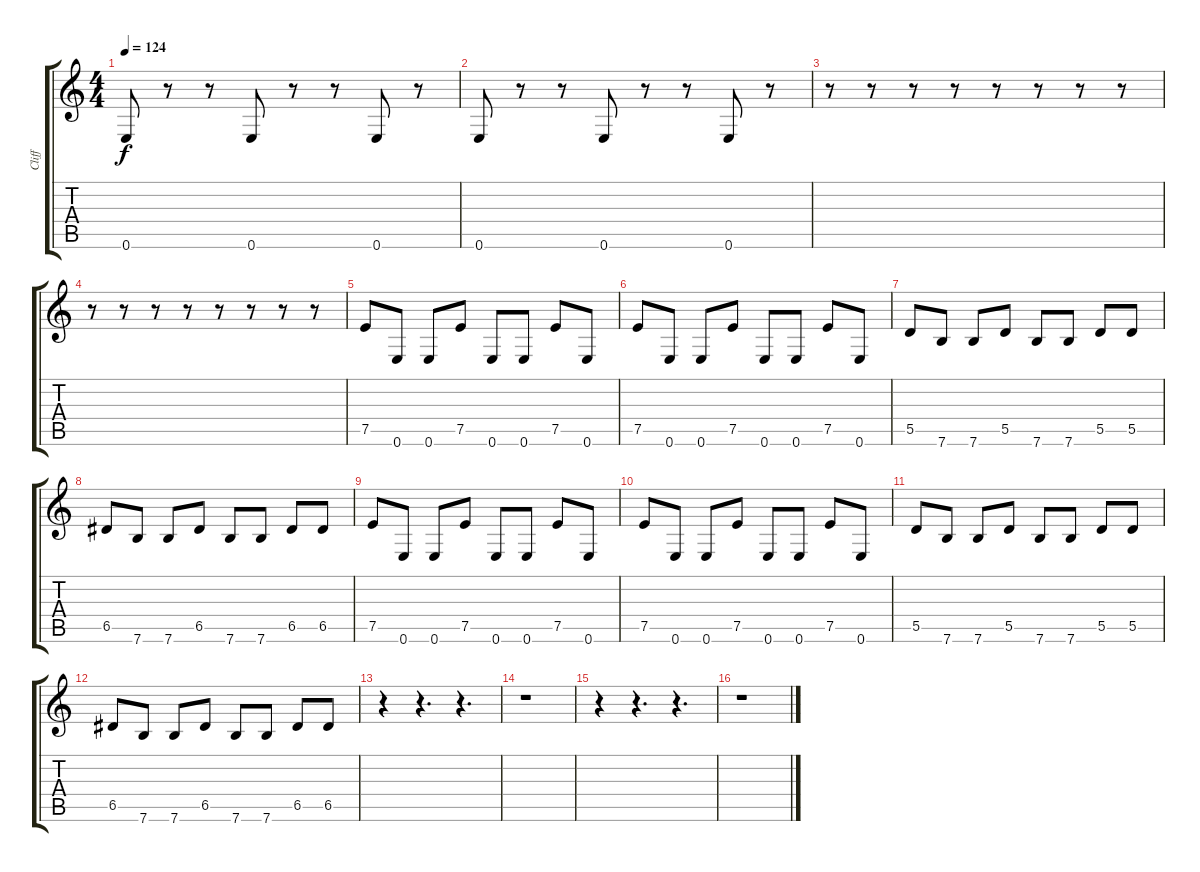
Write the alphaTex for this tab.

\track ("Cliff" "Cliff") {instrument electricbassfinger}
\staff {score tabs}
\tuning (E4 B3 G3 D3 A2 E2) {hide}
\ts (4 4)
\tempo 124
\clef g2
\ks c
0.6.8{dy f} r.8 r.8 0.6.8 r.8 r.8 0.6.8 r.8 |
0.6.8 r.8 r.8 0.6.8 r.8 r.8 0.6.8 r.8 |
r.8 r.8 r.8 r.8 r.8 r.8 r.8 r.8 |
r.8 r.8 r.8 r.8 r.8 r.8 r.8 r.8 |
7.5.8 0.6.8 0.6.8 7.5.8 0.6.8 0.6.8 7.5.8 0.6.8 |
7.5.8 0.6.8 0.6.8 7.5.8 0.6.8 0.6.8 7.5.8 0.6.8 |
5.5.8 7.6.8 7.6.8 5.5.8 7.6.8 7.6.8 5.5.8 5.5.8 |
6.5.8 7.6.8 7.6.8 6.5.8 7.6.8 7.6.8 6.5.8 6.5.8 |
7.5.8 0.6.8 0.6.8 7.5.8 0.6.8 0.6.8 7.5.8 0.6.8 |
7.5.8 0.6.8 0.6.8 7.5.8 0.6.8 0.6.8 7.5.8 0.6.8 |
5.5.8 7.6.8 7.6.8 5.5.8 7.6.8 7.6.8 5.5.8 5.5.8 |
6.5.8 7.6.8 7.6.8 6.5.8 7.6.8 7.6.8 6.5.8 6.5.8 |
r.4 r.4{d} r.4{d} |
r.1 |
r.4 r.4{d} r.4{d} |
r.1
